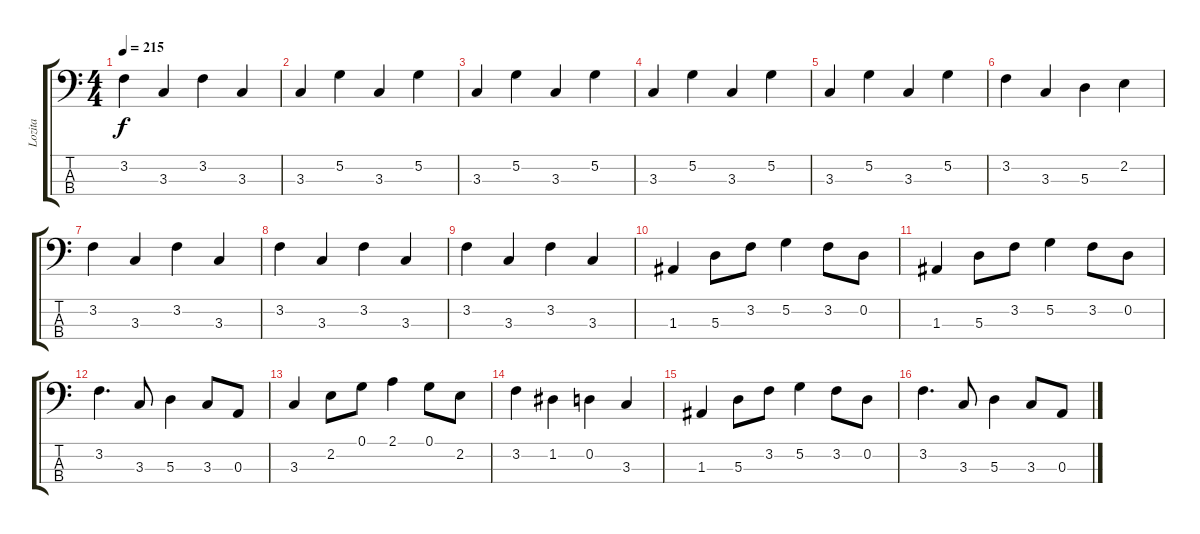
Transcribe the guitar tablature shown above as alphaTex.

\track ("Lozita" "Lozita") {instrument electricbassfinger}
\staff {score tabs}
\tuning (G2 D2 A1 E1) {hide}
\ts (4 4)
\tempo 215
\clef f4
\ks c
3.2.4{dy f} 3.3.4 3.2.4 3.3.4 |
3.3.4 5.2.4 3.3.4 5.2.4 |
3.3.4 5.2.4 3.3.4 5.2.4 |
3.3.4 5.2.4 3.3.4 5.2.4 |
3.3.4 5.2.4 3.3.4 5.2.4 |
3.2.4 3.3.4 5.3.4 2.2.4 |
3.2.4 3.3.4 3.2.4 3.3.4 |
3.2.4 3.3.4 3.2.4 3.3.4 |
3.2.4 3.3.4 3.2.4 3.3.4 |
1.3.4 5.3.8 3.2.8 5.2.4 3.2.8 0.2.8 |
1.3.4 5.3.8 3.2.8 5.2.4 3.2.8 0.2.8 |
3.2.4{d} 3.3.8 5.3.4 3.3.8 0.3.8 |
3.3.4 2.2.8 0.1.8 2.1.4 0.1.8 2.2.8 |
3.2.4 1.2.4 0.2.4 3.3.4 |
1.3.4 5.3.8 3.2.8 5.2.4 3.2.8 0.2.8 |
3.2.4{d} 3.3.8 5.3.4 3.3.8 0.3.8
